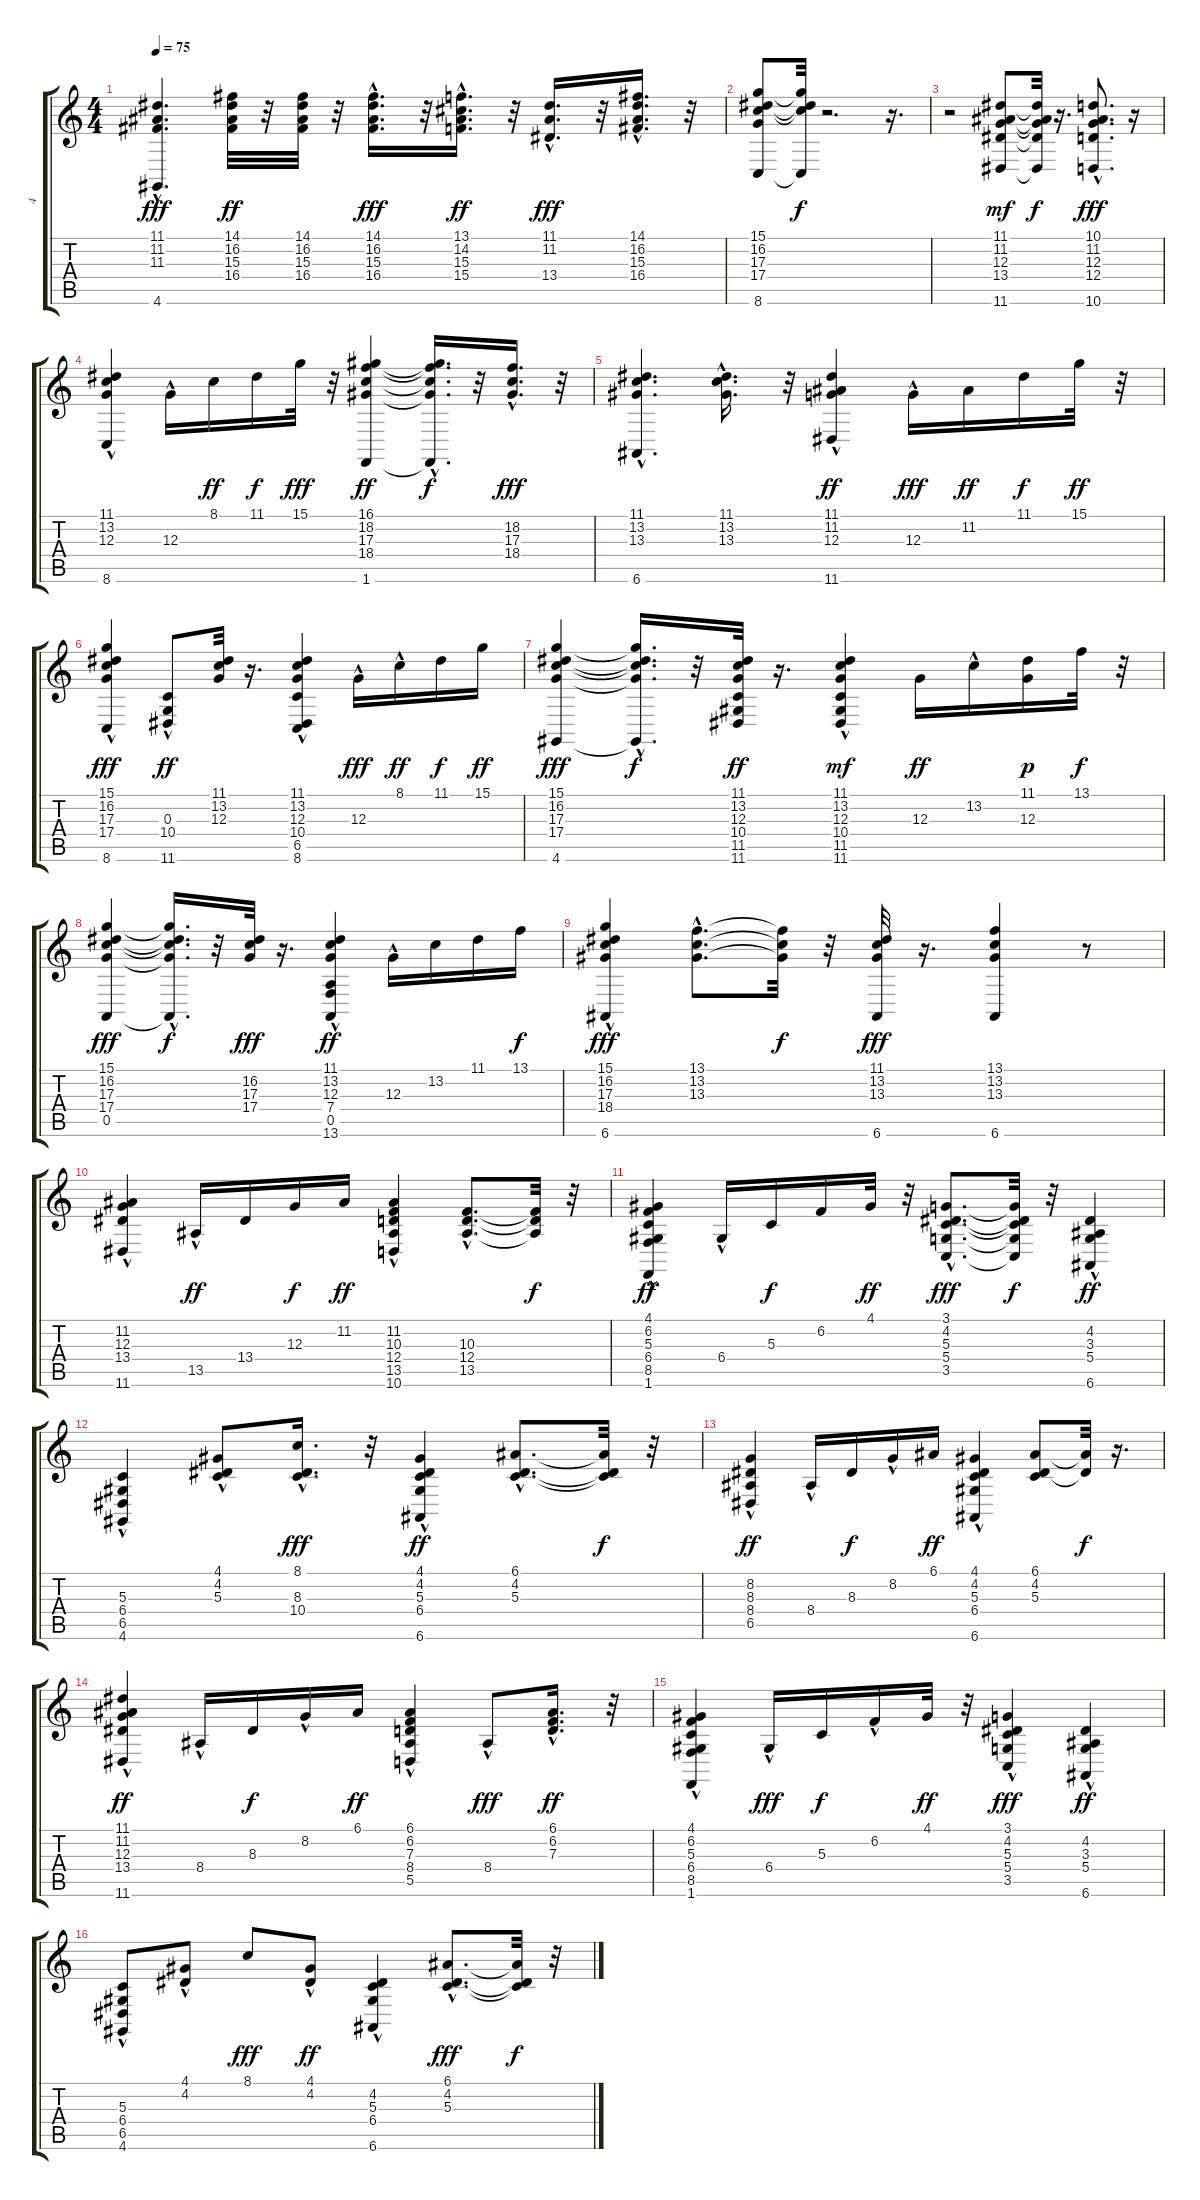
\track ("4" "4") {instrument honkytonkpiano}
\staff {score tabs}
\tuning (E4 B3 G3 D3 A2 E2) {hide}
\ts (4 4)
\tempo 75
\clef g2
\ks c
(11.1 11.2 11.3 4.6{hac}).4{d dy fff} (14.1 16.2 15.3 16.4).32{dy ff} r.32 (14.1 16.2 15.3 16.4).32 r.32 (14.1{hac} 16.2{hac} 15.3{hac} 16.4{hac}).16{d dy fff} r.32 (13.1{hac} 14.2{hac} 15.3 15.4).16{d dy ff} r.32 (11.1{hac} 11.2{hac} 13.4).16{d dy fff} r.32 (14.1{hac} 16.2{hac} 15.3{hac} 16.4{hac}).16{d} r.32 |
(15.1 16.2 17.3 17.4 8.6).8 (15.1{t} 16.2{t} 17.3{t} 8.6{t}).32{dy f} r.2{d} r.16{d} |
r.2 (11.1 11.2 12.3 13.4 11.6).8{dy mf} (11.1{t} 11.2{t} 12.3{t} 13.4{t} 11.6{t}).32{dy f} r.16{d} (10.1{hac} 11.2{hac} 12.3{hac} 12.4 10.6{hac}).8{d dy fff} r.16 |
(11.1 13.2 12.3{hac} 8.6).4 12.3{hac}.16 8.1.16{dy ff} 11.1.16{dy f} 15.1.32{dy fff} r.32 (16.1 18.2 17.3 18.4 1.6).4{dy ff} (16.1{t} 18.2{t} 17.3{hac t} 18.4{t} 1.6{hac t}).16{d dy f} r.32 (18.2{hac} 17.3{hac} 18.4).16{d dy fff} r.32 |
(11.1 13.2 13.3 6.6{hac}).4{d} (11.1{hac} 13.2{hac} 13.3{hac}).16{d} r.32 (11.1{hac} 11.2{hac} 12.3{hac} 11.6).4{dy ff} 12.3{hac}.16{dy fff} 11.2.16{dy ff} 11.1.16{dy f} 15.1.32{dy ff} r.32 |
(15.1 16.2 17.3 17.4{hac} 8.6{hac}).4{dy fff} (0.3 10.4 11.6{hac}).8{dy ff} (11.1 13.2 12.3).32 r.16{d} (11.1{hac} 13.2{hac} 12.3{hac} 10.4 6.5 8.6).4 12.3{hac}.16{dy fff} 8.1{hac}.16{dy ff} 11.1.16{dy f} 15.1.16{dy ff} |
(15.1 16.2 17.3 17.4 4.6).4{dy fff} (15.1{hac t} 16.2{hac t} 17.3{hac t} 17.4{hac t} 4.6{t}).16{d dy f} r.32 (11.1 13.2 12.3 10.4 11.5 11.6).32{dy ff} r.16{d} (11.1{hac} 13.2{hac} 12.3{hac} 10.4 11.5 11.6).4{dy mf} 12.3.16{dy ff} 13.2{hac}.16 (11.1 12.3).16{dy p} 13.1.32{dy f} r.32 |
(15.1 16.2 17.3 17.4 0.5).4{dy fff} (15.1{hac t} 16.2{t} 17.3{t} 17.4{hac t} 0.5{t}).16{d dy f} r.32 (16.2 17.3 17.4).32{dy fff} r.16{d} (11.1 13.2{hac} 12.3{hac} 7.4 0.5 13.6).4{dy ff} 12.3{hac}.16 13.2.16 11.1.16 13.1.16{dy f} |
(15.1{hac} 16.2{hac} 17.3{hac} 18.4{hac} 6.6{hac}).4{dy fff} (13.1{hac} 13.2{hac} 13.3{hac}).8{d} (13.1{t} 13.2{t} 13.3{t}).32{dy f} r.32 (11.1 13.2 13.3 6.6).32{dy fff} r.16{d} (13.1 13.2 13.3 6.6).4 r.8 |
(11.2 12.3 13.4 11.6{hac}).4 13.5{hac}.16{dy ff} 13.4.16 12.3.16{dy f} 11.2.16{dy ff} (11.2{hac} 10.3{hac} 12.4{hac} 13.5{hac} 10.6).4 (10.3{hac} 12.4{hac} 13.5{hac}).8{d} (10.3{t} 12.4{t} 13.5{t}).32{dy f} r.32 |
(4.1 6.2 5.3 6.4{hac} 8.5{hac} 1.6{hac}).4{dy ff} 6.4{hac}.16 5.3.16{dy f} 6.2.16 4.1.32{dy ff} r.32 (3.1{hac} 4.2{hac} 5.3{hac} 5.4{hac} 3.5{hac}).8{d dy fff} (3.1{t} 4.2{t} 5.3{t} 5.4{t} 3.5{t}).32{dy f} r.32 (4.2{hac} 3.3{hac} 5.4{hac} 6.6).4{dy ff} |
(5.3{hac} 6.4{hac} 6.5{hac} 4.6{hac}).4 (4.1{hac} 4.2{hac} 5.3{hac}).8 (8.1{hac} 8.3{hac} 10.4{hac}).16{d dy fff} r.32 (4.1{hac} 4.2{hac} 5.3{hac} 6.4 6.6{hac}).4{dy ff} (6.1{hac} 4.2{hac} 5.3{hac}).8{d} (6.1{t} 4.2{t} 5.3{t}).32{dy f} r.32 |
(8.2 8.3 8.4{hac} 6.5{hac}).4{dy ff} 8.4{hac}.16 8.3.16{dy f} 8.2{hac}.16 6.1.16{dy ff} (4.1{hac} 4.2{hac} 5.3{hac} 6.4 6.6).4 (6.1 4.2 5.3).8 (6.1{t} 4.2{t}).32{dy f} r.16{d} |
(11.1{hac} 11.2{hac} 12.3{hac} 13.4{hac} 11.6{hac}).4{dy ff} 8.4{hac}.16 8.3.16{dy f} 8.2{hac}.16 6.1.16{dy ff} (6.1 6.2 7.3 8.4{hac} 5.5{hac}).4 8.4{hac}.8{dy fff} (6.1{hac} 6.2{hac} 7.3{hac}).16{d dy ff} r.32 |
(4.1{hac} 6.2{hac} 5.3{hac} 6.4{hac} 8.5{hac} 1.6{hac}).4 6.4{hac}.16{dy fff} 5.3.16{dy f} 6.2{hac}.16 4.1.32{dy ff} r.32 (3.1{hac} 4.2{hac} 5.3{hac} 5.4{hac} 3.5).4{dy fff} (4.2{hac} 3.3{hac} 5.4{hac} 6.6).4{dy ff} |
(5.3{hac} 6.4{hac} 6.5{hac} 4.6{hac}).8 (4.1{hac} 4.2{hac}).8 8.1.8{dy fff} (4.1 4.2{hac}).8{dy ff} (4.2{hac} 5.3{hac} 6.4{hac} 6.6{hac}).4 (6.1{hac} 4.2{hac} 5.3{hac}).8{d dy fff} (6.1{t} 4.2{t} 5.3{t}).32{dy f} r.32
